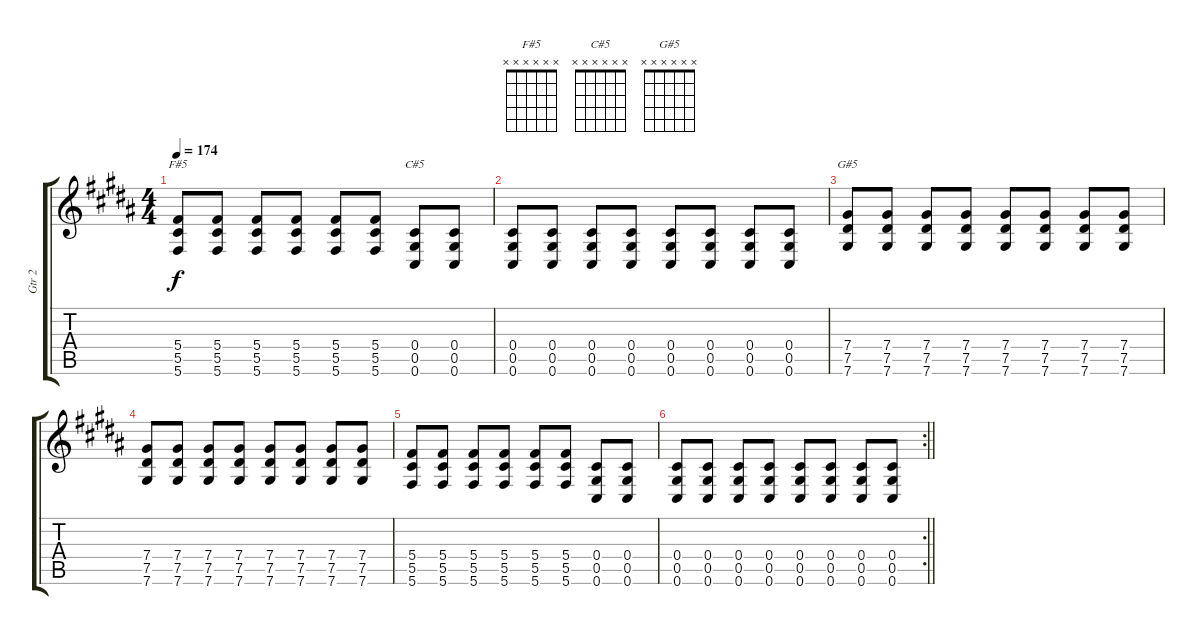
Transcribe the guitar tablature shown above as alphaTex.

\track ("Gtr 2" "Gtr 2") {instrument electricguitarjazz}
\staff {score tabs}
\tuning (Eb4 Bb3 Gb3 Db3 Ab2 Db2) {hide}
\chord ("F#5" x x x x x x)
\chord ("C#5" x x x x x x)
\chord ("G#5" x x x x x x)
\ts (4 4)
\tempo 174
\clef g2
\ks g#minor
(5.4 5.5 5.6).8{ch "F#5" dy f} (5.4 5.5 5.6).8 (5.4 5.5 5.6).8 (5.4 5.5 5.6).8 (5.4 5.5 5.6).8 (5.4 5.5 5.6).8 (0.4 0.5 0.6).8{ch "C#5"} (0.4 0.5 0.6).8 |
(0.4 0.5 0.6).8 (0.4 0.5 0.6).8 (0.4 0.5 0.6).8 (0.4 0.5 0.6).8 (0.4 0.5 0.6).8 (0.4 0.5 0.6).8 (0.4 0.5 0.6).8 (0.4 0.5 0.6).8 |
(7.4 7.5 7.6).8{ch "G#5"} (7.4 7.5 7.6).8 (7.4 7.5 7.6).8 (7.4 7.5 7.6).8 (7.4 7.5 7.6).8 (7.4 7.5 7.6).8 (7.4 7.5 7.6).8 (7.4 7.5 7.6).8 |
(7.4 7.5 7.6).8 (7.4 7.5 7.6).8 (7.4 7.5 7.6).8 (7.4 7.5 7.6).8 (7.4 7.5 7.6).8 (7.4 7.5 7.6).8 (7.4 7.5 7.6).8 (7.4 7.5 7.6).8 |
(5.4 5.5 5.6).8 (5.4 5.5 5.6).8 (5.4 5.5 5.6).8 (5.4 5.5 5.6).8 (5.4 5.5 5.6).8 (5.4 5.5 5.6).8 (0.4 0.5 0.6).8 (0.4 0.5 0.6).8 |
\rc 2
\barLineRight lightlight
(0.4 0.5 0.6).8 (0.4 0.5 0.6).8 (0.4 0.5 0.6).8 (0.4 0.5 0.6).8 (0.4 0.5 0.6).8 (0.4 0.5 0.6).8 (0.4 0.5 0.6).8 (0.4 0.5 0.6).8
